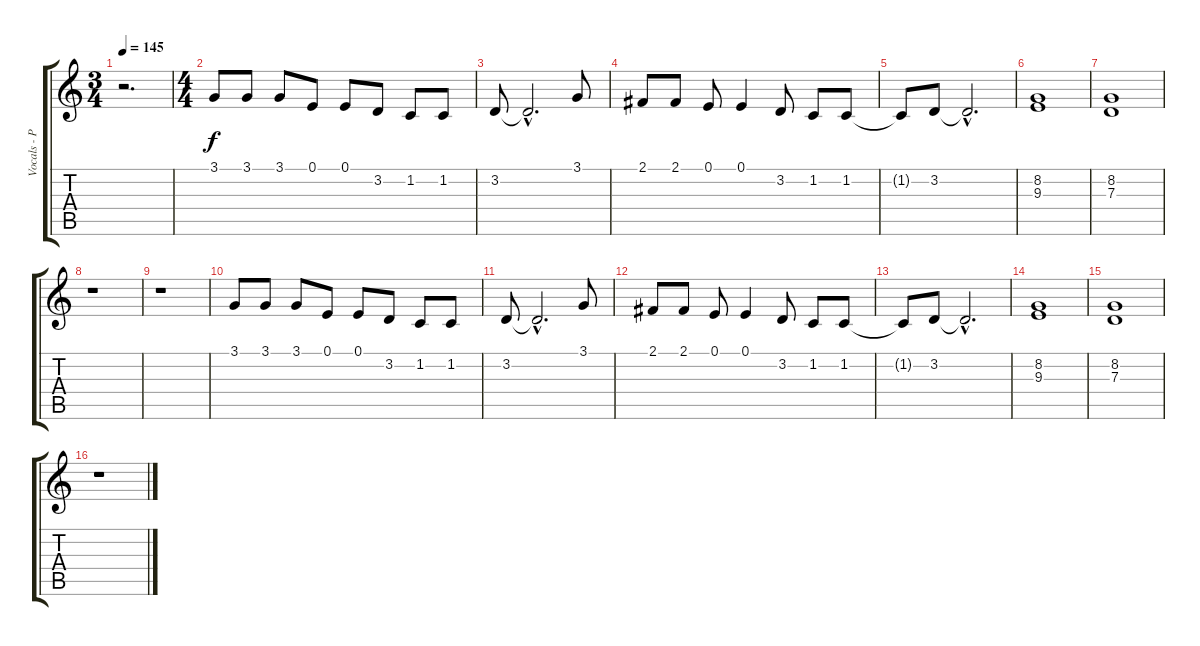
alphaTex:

\track ("Vocals - Petra/Rachel" "Vocals - P") {instrument brightacousticpiano}
\staff {score tabs}
\tuning (E4 B3 G3 D3 A2 E2) {hide}
\ts (3 4)
\tempo 145
\clef g2
\ks c
r.2{d dy f instrument brightacousticpiano} |
\ts (4 4)
3.1.8 3.1.8 3.1.8 0.1.8 0.1.8 3.2.8 1.2.8 1.2.8 |
3.2.8 3.2{hac t}.2{d} 3.1.8 |
2.1.8 2.1.8 0.1.8 0.1.4 3.2.8 1.2.8 1.2.8 |
1.2{t}.8 3.2.8 3.2{hac t}.2{d} |
(8.2 9.3).1 |
(8.2 7.3).1 |
r.1 |
r.1 |
3.1.8 3.1.8 3.1.8 0.1.8 0.1.8 3.2.8 1.2.8 1.2.8 |
3.2.8 3.2{hac t}.2{d} 3.1.8 |
2.1.8 2.1.8 0.1.8 0.1.4 3.2.8 1.2.8 1.2.8 |
1.2{t}.8 3.2.8 3.2{hac t}.2{d} |
(8.2 9.3).1 |
(8.2 7.3).1 |
r.1
